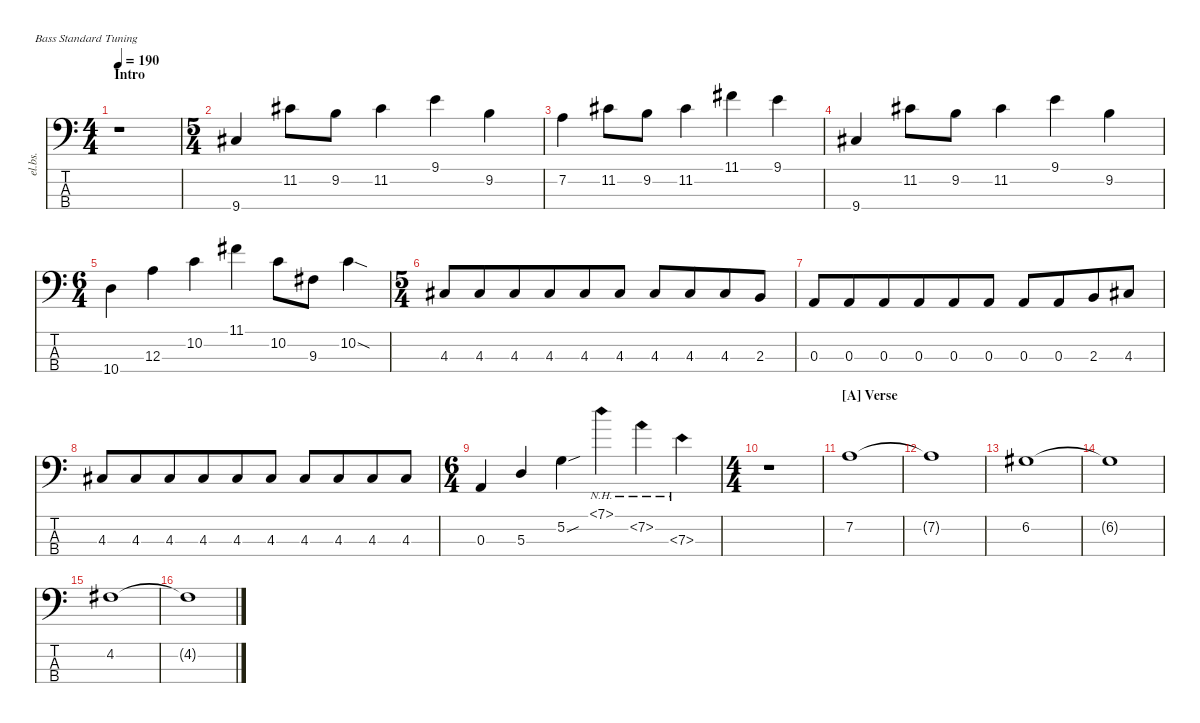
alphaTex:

\defaultSystemsLayout 4
\hideDynamics
\bracketExtendMode nobrackets
\track ("Electric Bass" "el.bs.") {mute instrument electricbassfinger}
\staff {score tabs}
\tuning (G2 D2 A1 E1)
\ts (4 4)
\section ("" "Intro")
\tempo 190
\clef f4
\ks c
r.1{dy mf instrument electricbassfinger beam Down} |
\ts (5 4)
\beaming (8 6 4)
9.4{acc #}.4{beam Up} 11.2{acc #}.8{beam Down} 9.2.8{beam Down} 11.2{acc #}.4{beam Down} 9.1.4{beam Down} 9.2.4{beam Down} |
7.2.4{beam Down} 11.2{acc #}.8{beam Down} 9.2.8{beam Down} 11.2{acc #}.4{beam Down} 11.1{acc #}.4{beam Down} 9.1.4{beam Down} |
9.4{acc #}.4{beam Up} 11.2{acc #}.8{beam Down} 9.2.8{beam Down} 11.2{acc #}.4{beam Down} 9.1.4{beam Down} 9.2.4{beam Down} |
\ts (6 4)
\beaming (8 6 6)
10.4.4{beam Down} 12.3.4{beam Down} 10.2.4{beam Down} 11.1{acc #}.4{beam Down} 10.2.8{beam Down} 9.3{acc #}.8{beam Down} 10.2{sod}.4{beam Down} |
\ts (5 4)
\beaming (8 6 4)
4.3{acc #}.8{beam Up} 4.3{acc #}.8{beam Up} 4.3{acc #}.8{beam Up} 4.3{acc #}.8{beam Up} 4.3{acc #}.8{beam Up} 4.3{acc #}.8{beam Up} 4.3{acc #}.8{beam Up} 4.3{acc #}.8{beam Up} 4.3{acc #}.8{beam Up} 2.3.8{beam Up} |
0.3.8{beam Up} 0.3.8{beam Up} 0.3.8{beam Up} 0.3.8{beam Up} 0.3.8{beam Up} 0.3.8{beam Up} 0.3.8{beam Up} 0.3.8{beam Up} 2.3.8{beam Up} 4.3{acc #}.8{beam Up} |
4.3{acc #}.8{beam Up} 4.3{acc #}.8{beam Up} 4.3{acc #}.8{beam Up} 4.3{acc #}.8{beam Up} 4.3{acc #}.8{beam Up} 4.3{acc #}.8{beam Up} 4.3{acc #}.8{beam Up} 4.3{acc #}.8{beam Up} 4.3{acc #}.8{beam Up} 4.3{acc #}.8{beam Up} |
\ts (6 4)
\beaming (8 6 6)
0.3.4{beam Up} 5.3.4{beam Up} 5.2{sou}.4{beam Down} 7.1{nh}.4{beam Down} 7.2{nh}.4{beam Down} 7.3{nh}.4{beam Down} |
\ts (4 4)
\beaming (8 2 2 2 2)
r.1{beam Down} |
\section ("A" "Verse")
7.2.1{beam Down} |
7.2{t}.1{beam Down} |
6.2{acc #}.1{beam Down} |
6.2{t acc #}.1{beam Down} |
4.2{acc #}.1{beam Down} |
4.2{t acc #}.1{beam Down}
